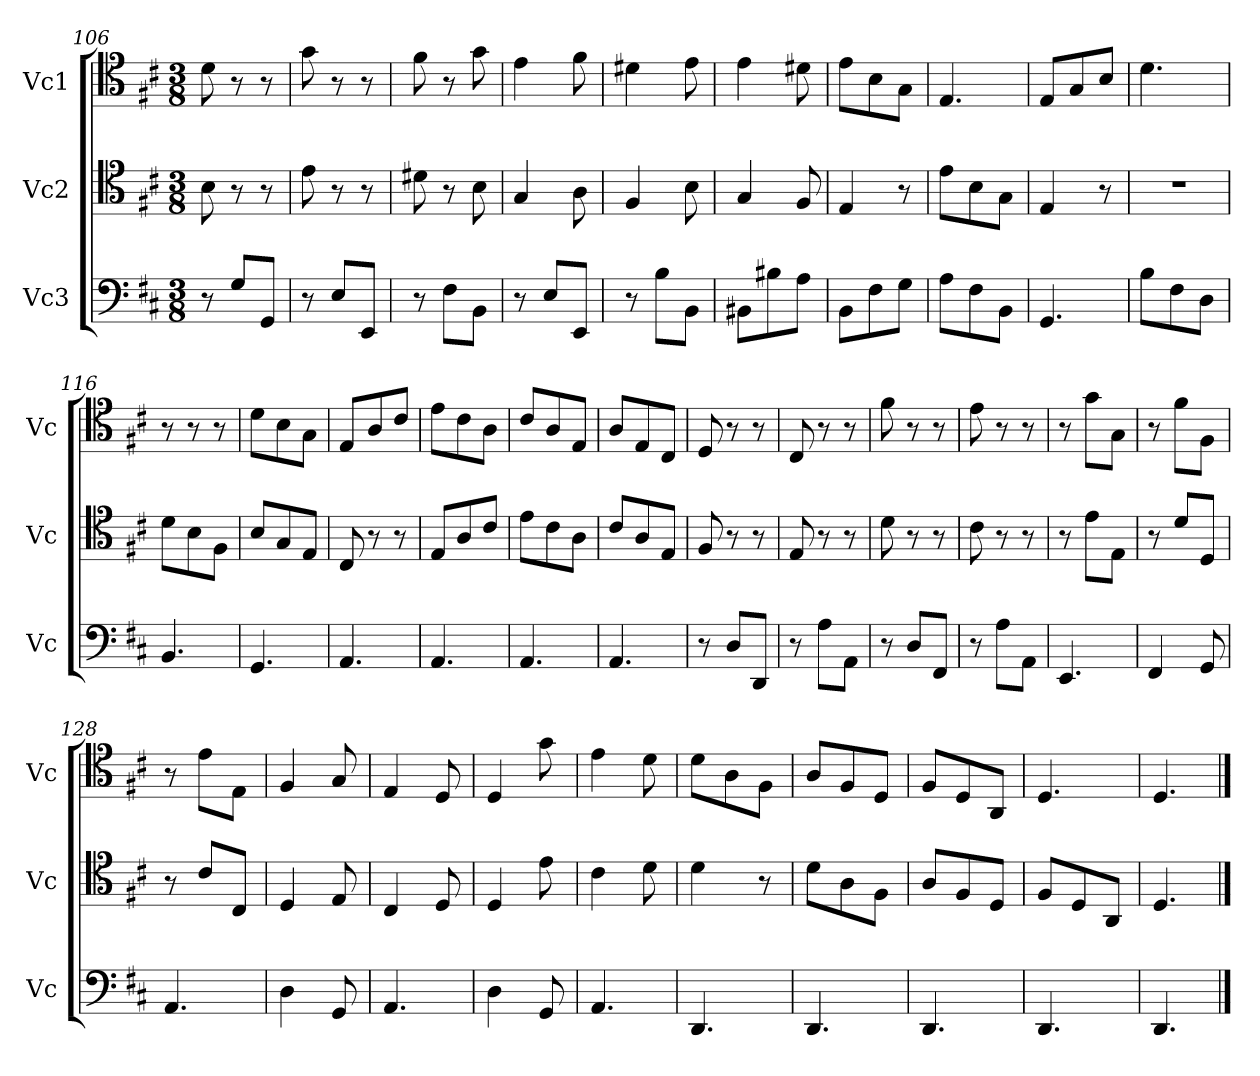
**kern	**kern	**kern
*part3	*part2	*part1
*staff3	*staff2	*staff1
*I"Vc3	*I"Vc2	*I"Vc1
*I'Vc	*I'Vc	*I'Vc
*clefF4	*clefC4	*clefC4
*k[f#c#]	*k[f#c#]	*k[f#c#]
*M3/8	*M3/8	*M3/8
=106	=106	=106
8r	8B\	8d\
8G/L	8r	8r
8GG/J	8r	8r
=107	=107	=107
8r	8e\	8g\
8E/L	8r	8r
8EE/J	8r	8r
=108	=108	=108
8r	8d#X\	8f#\
8F#\L	8r	8r
8BB\J	8B\	8g\
=109	=109	=109
8r	4G/	4e\
8E/L	.	.
8EE/J	8A\	8f#\
!!LO:LB:g=z
=110	=110	=110
8r	4F#/	4d#X\
8B\L	.	.
8BB\J	8B\	8e\
=111	=111	=111
8BB#X\L	4G/	4e\
8B#X\	.	.
8A\J	8F#/	8d#X\
=112	=112	=112
8BB\L	4E/	8e\L
8F#\	.	8B\
8G\J	8r	8G\J
=113	=113	=113
8A\L	8e\L	4.E/
8F#\	8B\	.
8BB\J	8G\J	.
=114	=114	=114
4.GG/	4E/	8E/L
.	.	8G/
.	8r	8B/J
=115	=115	=115
8B\L	4.r	4.d\
8F#\	.	.
8D\J	.	.
=116	=116	=116
4.BB/	8d\L	8r
.	8B\	8r
.	8F#\J	8r
=117	=117	=117
4.GG/	8B/L	8d\L
.	8G/	8B\
.	8E/J	8G\J
=118	=118	=118
4.AA/	8C#/	8E/L
.	8r	8A/
.	8r	8c#/J
!!LO:PB:g=z
=119	=119	=119
4.AA/	8E/L	8e\L
.	8A/	8c#\
.	8c#/J	8A\J
=120	=120	=120
4.AA/	8e\L	8c#/L
.	8c#\	8A/
.	8A\J	8E/J
=121	=121	=121
4.AA/	8c#/L	8A/L
.	8A/	8E/
.	8E/J	8C#/J
=122	=122	=122
8r	8F#/	8D/
8D/L	8r	8r
8DD/J	8r	8r
=123	=123	=123
8r	8E/	8C#/
8A\L	8r	8r
8AA\J	8r	8r
=124	=124	=124
8r	8d\	8f#\
8D/L	8r	8r
8FF#/J	8r	8r
=125	=125	=125
8r	8c#\	8e\
8A\L	8r	8r
8AA\J	8r	8r
=126	=126	=126
4.EE/	8r	8r
.	8e\L	8g\L
.	8E\J	8G\J
=127	=127	=127
4FF#/	8r	8r
.	8d/L	8f#\L
8GG/	8D/J	8F#\J
!!LO:LB:g=z
=128	=128	=128
4.AA/	8r	8r
.	8c#/L	8e\L
.	8C#/J	8E\J
=129	=129	=129
4D\	4D/	4F#/
8GG/	8E/	8G/
=130	=130	=130
4.AA/	4C#/	4E/
.	8D/	8D/
=131	=131	=131
4D\	4D/	4D/
8GG/	8e\	8g\
=132	=132	=132
4.AA/	4c#\	4e\
.	8d\	8d\
=133	=133	=133
4.DD/	4d\	8d\L
.	.	8A\
.	8r	8F#\J
=134	=134	=134
4.DD/	8d\L	8A/L
.	8A\	8F#/
.	8F#\J	8D/J
=135	=135	=135
4.DD/	8A/L	8F#/L
.	8F#/	8D/
.	8D/J	8AA/J
=136	=136	=136
4.DD/	8F#/L	4.D/
.	8D/	.
.	8AA/J	.
=137	=137	=137
4.DD/	4.D/	4.D/
==	==	==
*-	*-	*-
